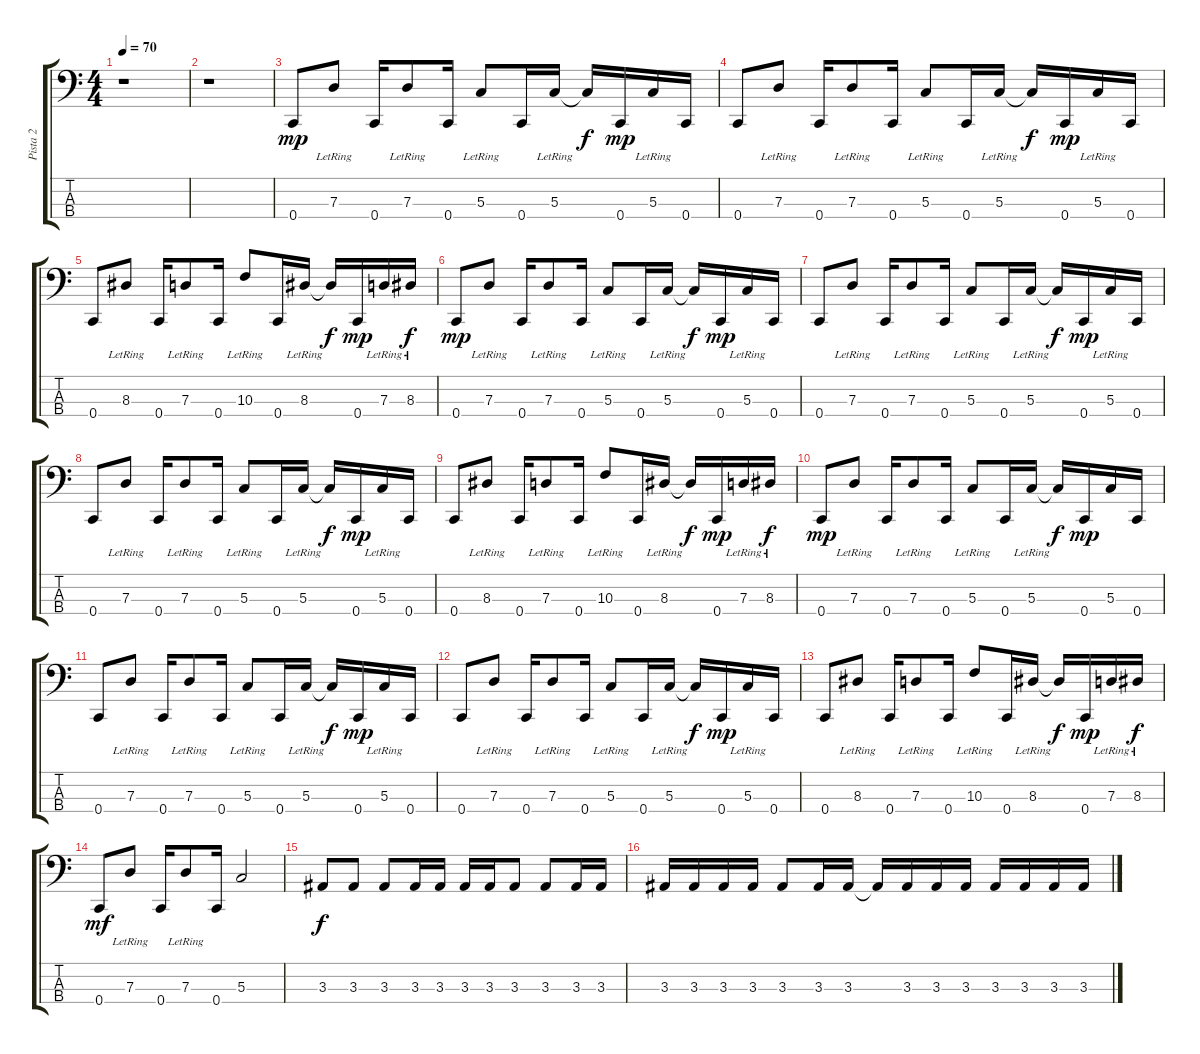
\track ("Pista 2" "Pista 2") {instrument electricbassfinger}
\staff {score tabs}
\tuning (F2 C2 G1 C1) {hide}
\ts (4 4)
\tempo 70
\clef f4
\ks c
r.1{dy mp instrument electricbassfinger} |
r.1 |
0.4.8 7.3{lr}.8 0.4.16 7.3{lr}.8 0.4.16 5.3{lr}.8 0.4.16 5.3{lr}.16 5.3{t}.16{dy f} 0.4.16{dy mp} 5.3{lr}.16 0.4.16 |
0.4.8 7.3{lr}.8 0.4.16 7.3{lr}.8 0.4.16 5.3{lr}.8 0.4.16 5.3{lr}.16 5.3{t}.16{dy f} 0.4.16{dy mp} 5.3{lr}.16 0.4.16 |
0.4.8 8.3{lr}.8 0.4.16 7.3{lr}.8 0.4.16 10.3{lr}.8 0.4.16 8.3{lr}.16 8.3{t}.16{dy f} 0.4.16{dy mp} 7.3{lr}.16 8.3{lr}.16{dy f} |
0.4.8{dy mp} 7.3{lr}.8 0.4.16 7.3{lr}.8 0.4.16 5.3{lr}.8 0.4.16 5.3{lr}.16 5.3{t}.16{dy f} 0.4.16{dy mp} 5.3{lr}.16 0.4.16 |
0.4.8 7.3{lr}.8 0.4.16 7.3{lr}.8 0.4.16 5.3{lr}.8 0.4.16 5.3{lr}.16 5.3{t}.16{dy f} 0.4.16{dy mp} 5.3{lr}.16 0.4.16 |
0.4.8 7.3{lr}.8 0.4.16 7.3{lr}.8 0.4.16 5.3{lr}.8 0.4.16 5.3{lr}.16 5.3{t}.16{dy f} 0.4.16{dy mp} 5.3{lr}.16 0.4.16 |
0.4.8 8.3{lr}.8 0.4.16 7.3{lr}.8 0.4.16 10.3{lr}.8 0.4.16 8.3{lr}.16 8.3{t}.16{dy f} 0.4.16{dy mp} 7.3{lr}.16 8.3{lr}.16{dy f} |
0.4.8{dy mp} 7.3{lr}.8 0.4.16 7.3{lr}.8 0.4.16 5.3{lr}.8 0.4.16 5.3{lr}.16 5.3{t}.16{dy f} 0.4.16{dy mp} 5.3.16 0.4.16 |
0.4.8 7.3{lr}.8 0.4.16 7.3{lr}.8 0.4.16 5.3{lr}.8 0.4.16 5.3{lr}.16 5.3{t}.16{dy f} 0.4.16{dy mp} 5.3{lr}.16 0.4.16 |
0.4.8 7.3{lr}.8 0.4.16 7.3{lr}.8 0.4.16 5.3{lr}.8 0.4.16 5.3{lr}.16 5.3{t}.16{dy f} 0.4.16{dy mp} 5.3{lr}.16 0.4.16 |
0.4.8 8.3{lr}.8 0.4.16 7.3{lr}.8 0.4.16 10.3{lr}.8 0.4.16 8.3{lr}.16 8.3{t}.16{dy f} 0.4.16{dy mp} 7.3{lr}.16 8.3{lr}.16{dy f} |
0.4.8{dy mf} 7.3{lr}.8 0.4.16 7.3{lr}.8 0.4.16 5.3.2 |
3.3.8{dy f} 3.3.8 3.3.8 3.3.16 3.3.16 3.3.16 3.3.16 3.3.8 3.3.8 3.3.16 3.3.16 |
3.3.16 3.3.16 3.3.16 3.3.16 3.3.8 3.3.16 3.3.16 3.3{t}.16 3.3.16 3.3.16 3.3.16 3.3.16 3.3.16 3.3.16 3.3.16
